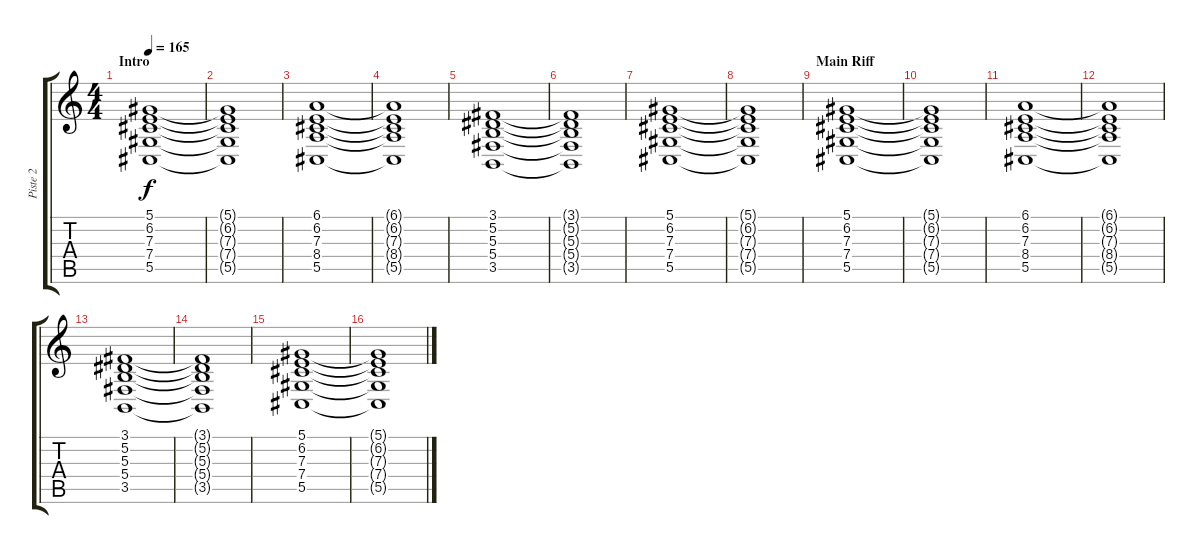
\track ("Piste 2" "Piste 2") {instrument stringensemble1}
\staff {score tabs}
\tuning (Eb4 Bb3 Gb3 Db3 Ab2 Eb2) {hide}
\ts (4 4)
\section ("" "Intro")
\tempo 165
\clef g2
\ks c
(5.1 6.2 7.3 7.4 5.5).1{dy f instrument stringensemble1} |
(5.1{t} 6.2{t} 7.3{t} 7.4{t} 5.5{t}).1 |
(6.1 6.2 7.3 8.4 5.5).1 |
(6.1{t} 6.2{t} 7.3{t} 8.4{t} 5.5{t}).1 |
(3.1 5.2 5.3 5.4 3.5).1 |
(3.1{t} 5.2{t} 5.3{t} 5.4{t} 3.5{t}).1 |
(5.1 6.2 7.3 7.4 5.5).1 |
(5.1{t} 6.2{t} 7.3{t} 7.4{t} 5.5{t}).1 |
\section ("" "Main Riff")
(5.1 6.2 7.3 7.4 5.5).1 |
(5.1{t} 6.2{t} 7.3{t} 7.4{t} 5.5{t}).1 |
(6.1 6.2 7.3 8.4 5.5).1 |
(6.1{t} 6.2{t} 7.3{t} 8.4{t} 5.5{t}).1 |
(3.1 5.2 5.3 5.4 3.5).1 |
(3.1{t} 5.2{t} 5.3{t} 5.4{t} 3.5{t}).1 |
(5.1 6.2 7.3 7.4 5.5).1 |
(5.1{t} 6.2{t} 7.3{t} 7.4{t} 5.5{t}).1
